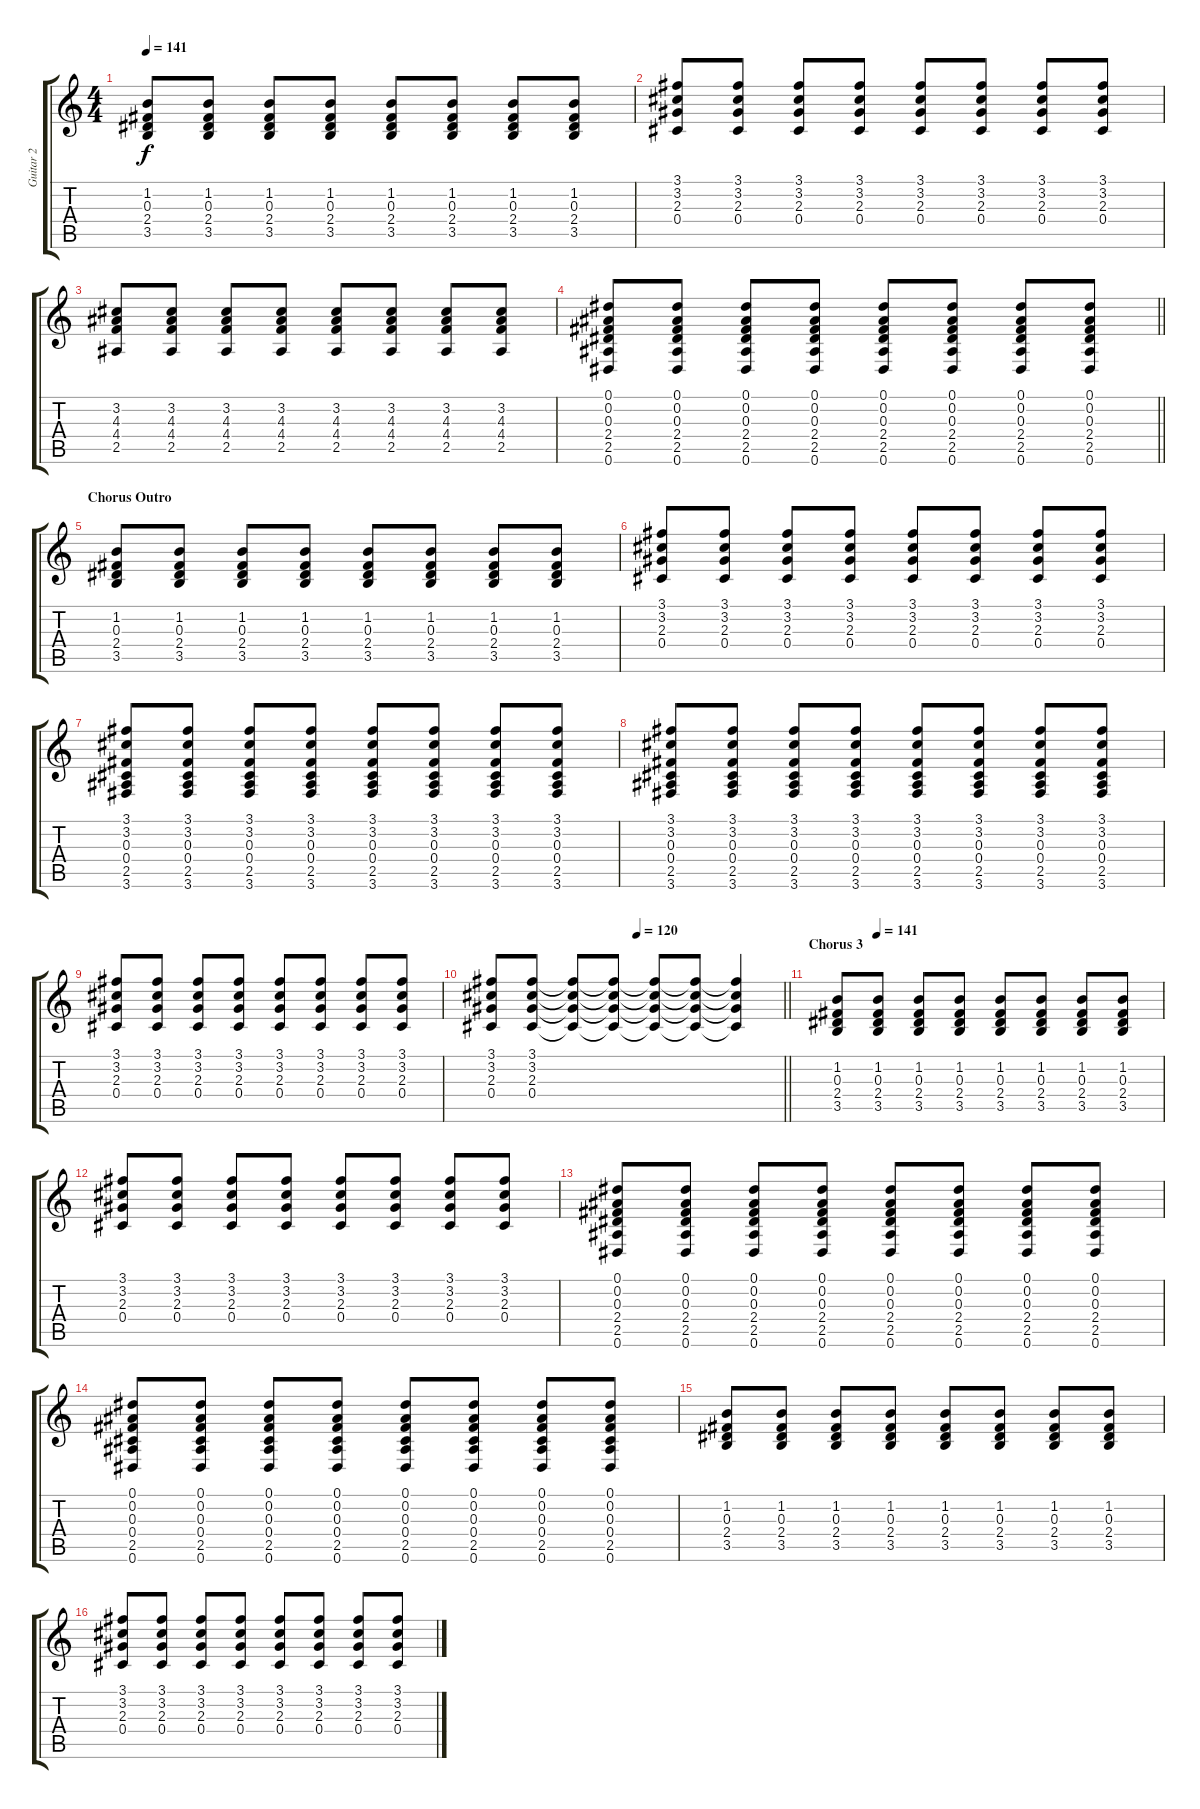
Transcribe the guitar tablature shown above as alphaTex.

\track ("Guitar 2" "Guitar 2") {instrument acousticguitarsteel}
\staff {score tabs}
\tuning (Eb4 Bb3 Gb3 Db3 Ab2 Eb2) {hide}
\ts (4 4)
\tempo 141
\clef g2
\ks c
(1.2 0.3 2.4 3.5).8{dy f} (1.2 0.3 2.4 3.5).8 (1.2 0.3 2.4 3.5).8 (1.2 0.3 2.4 3.5).8 (1.2 0.3 2.4 3.5).8 (1.2 0.3 2.4 3.5).8 (1.2 0.3 2.4 3.5).8 (1.2 0.3 2.4 3.5).8 |
(3.1 3.2 2.3 0.4).8 (3.1 3.2 2.3 0.4).8 (3.1 3.2 2.3 0.4).8 (3.1 3.2 2.3 0.4).8 (3.1 3.2 2.3 0.4).8 (3.1 3.2 2.3 0.4).8 (3.1 3.2 2.3 0.4).8 (3.1 3.2 2.3 0.4).8 |
(3.2 4.3 4.4 2.5).8 (3.2 4.3 4.4 2.5).8 (3.2 4.3 4.4 2.5).8 (3.2 4.3 4.4 2.5).8 (3.2 4.3 4.4 2.5).8 (3.2 4.3 4.4 2.5).8 (3.2 4.3 4.4 2.5).8 (3.2 4.3 4.4 2.5).8 |
\barLineRight lightlight
(0.1 0.2 0.3 2.4 2.5 0.6).8 (0.1 0.2 0.3 2.4 2.5 0.6).8 (0.1 0.2 0.3 2.4 2.5 0.6).8 (0.1 0.2 0.3 2.4 2.5 0.6).8 (0.1 0.2 0.3 2.4 2.5 0.6).8 (0.1 0.2 0.3 2.4 2.5 0.6).8 (0.1 0.2 0.3 2.4 2.5 0.6).8 (0.1 0.2 0.3 2.4 2.5 0.6).8 |
\section ("" "Chorus Outro")
(1.2 0.3 2.4 3.5).8 (1.2 0.3 2.4 3.5).8 (1.2 0.3 2.4 3.5).8 (1.2 0.3 2.4 3.5).8 (1.2 0.3 2.4 3.5).8 (1.2 0.3 2.4 3.5).8 (1.2 0.3 2.4 3.5).8 (1.2 0.3 2.4 3.5).8 |
(3.1 3.2 2.3 0.4).8 (3.1 3.2 2.3 0.4).8 (3.1 3.2 2.3 0.4).8 (3.1 3.2 2.3 0.4).8 (3.1 3.2 2.3 0.4).8 (3.1 3.2 2.3 0.4).8 (3.1 3.2 2.3 0.4).8 (3.1 3.2 2.3 0.4).8 |
(3.1 3.2 0.3 0.4 2.5 3.6).8 (3.1 3.2 0.3 0.4 2.5 3.6).8 (3.1 3.2 0.3 0.4 2.5 3.6).8 (3.1 3.2 0.3 0.4 2.5 3.6).8 (3.1 3.2 0.3 0.4 2.5 3.6).8 (3.1 3.2 0.3 0.4 2.5 3.6).8 (3.1 3.2 0.3 0.4 2.5 3.6).8 (3.1 3.2 0.3 0.4 2.5 3.6).8 |
(3.1 3.2 0.3 0.4 2.5 3.6).8 (3.1 3.2 0.3 0.4 2.5 3.6).8 (3.1 3.2 0.3 0.4 2.5 3.6).8 (3.1 3.2 0.3 0.4 2.5 3.6).8 (3.1 3.2 0.3 0.4 2.5 3.6).8 (3.1 3.2 0.3 0.4 2.5 3.6).8 (3.1 3.2 0.3 0.4 2.5 3.6).8 (3.1 3.2 0.3 0.4 2.5 3.6).8 |
(3.1 3.2 2.3 0.4).8 (3.1 3.2 2.3 0.4).8 (3.1 3.2 2.3 0.4).8 (3.1 3.2 2.3 0.4).8 (3.1 3.2 2.3 0.4).8 (3.1 3.2 2.3 0.4).8 (3.1 3.2 2.3 0.4).8 (3.1 3.2 2.3 0.4).8 |
\tempo (120 0.5)
\barLineRight lightlight
(3.1 3.2 2.3 0.4).8 (3.1 3.2 2.3 0.4).8 (3.1{t} 3.2{t} 2.3{t} 0.4{t}).8 (3.1{t} 3.2{t} 2.3{t} 0.4{t}).8 (3.1{t} 3.2{t} 2.3{t} 0.4{t}).8 (3.1{t} 3.2{t} 2.3{t} 0.4{t}).8 (3.1{t} 3.2{t} 2.3{t} 0.4{t}).4 |
\section ("" "Chorus 3")
\tempo (141 0.125)
(1.2 0.3 2.4 3.5).8 (1.2 0.3 2.4 3.5).8 (1.2 0.3 2.4 3.5).8 (1.2 0.3 2.4 3.5).8 (1.2 0.3 2.4 3.5).8 (1.2 0.3 2.4 3.5).8 (1.2 0.3 2.4 3.5).8 (1.2 0.3 2.4 3.5).8 |
(3.1 3.2 2.3 0.4).8 (3.1 3.2 2.3 0.4).8 (3.1 3.2 2.3 0.4).8 (3.1 3.2 2.3 0.4).8 (3.1 3.2 2.3 0.4).8 (3.1 3.2 2.3 0.4).8 (3.1 3.2 2.3 0.4).8 (3.1 3.2 2.3 0.4).8 |
(0.1 0.2 0.3 2.4 2.5 0.6).8 (0.1 0.2 0.3 2.4 2.5 0.6).8 (0.1 0.2 0.3 2.4 2.5 0.6).8 (0.1 0.2 0.3 2.4 2.5 0.6).8 (0.1 0.2 0.3 2.4 2.5 0.6).8 (0.1 0.2 0.3 2.4 2.5 0.6).8 (0.1 0.2 0.3 2.4 2.5 0.6).8 (0.1 0.2 0.3 2.4 2.5 0.6).8 |
(0.1 0.2 0.3 0.4 2.5 0.6).8 (0.1 0.2 0.3 0.4 2.5 0.6).8 (0.1 0.2 0.3 0.4 2.5 0.6).8 (0.1 0.2 0.3 0.4 2.5 0.6).8 (0.1 0.2 0.3 0.4 2.5 0.6).8 (0.1 0.2 0.3 0.4 2.5 0.6).8 (0.1 0.2 0.3 0.4 2.5 0.6).8 (0.1 0.2 0.3 0.4 2.5 0.6).8 |
(1.2 0.3 2.4 3.5).8 (1.2 0.3 2.4 3.5).8 (1.2 0.3 2.4 3.5).8 (1.2 0.3 2.4 3.5).8 (1.2 0.3 2.4 3.5).8 (1.2 0.3 2.4 3.5).8 (1.2 0.3 2.4 3.5).8 (1.2 0.3 2.4 3.5).8 |
(3.1 3.2 2.3 0.4).8 (3.1 3.2 2.3 0.4).8 (3.1 3.2 2.3 0.4).8 (3.1 3.2 2.3 0.4).8 (3.1 3.2 2.3 0.4).8 (3.1 3.2 2.3 0.4).8 (3.1 3.2 2.3 0.4).8 (3.1 3.2 2.3 0.4).8
